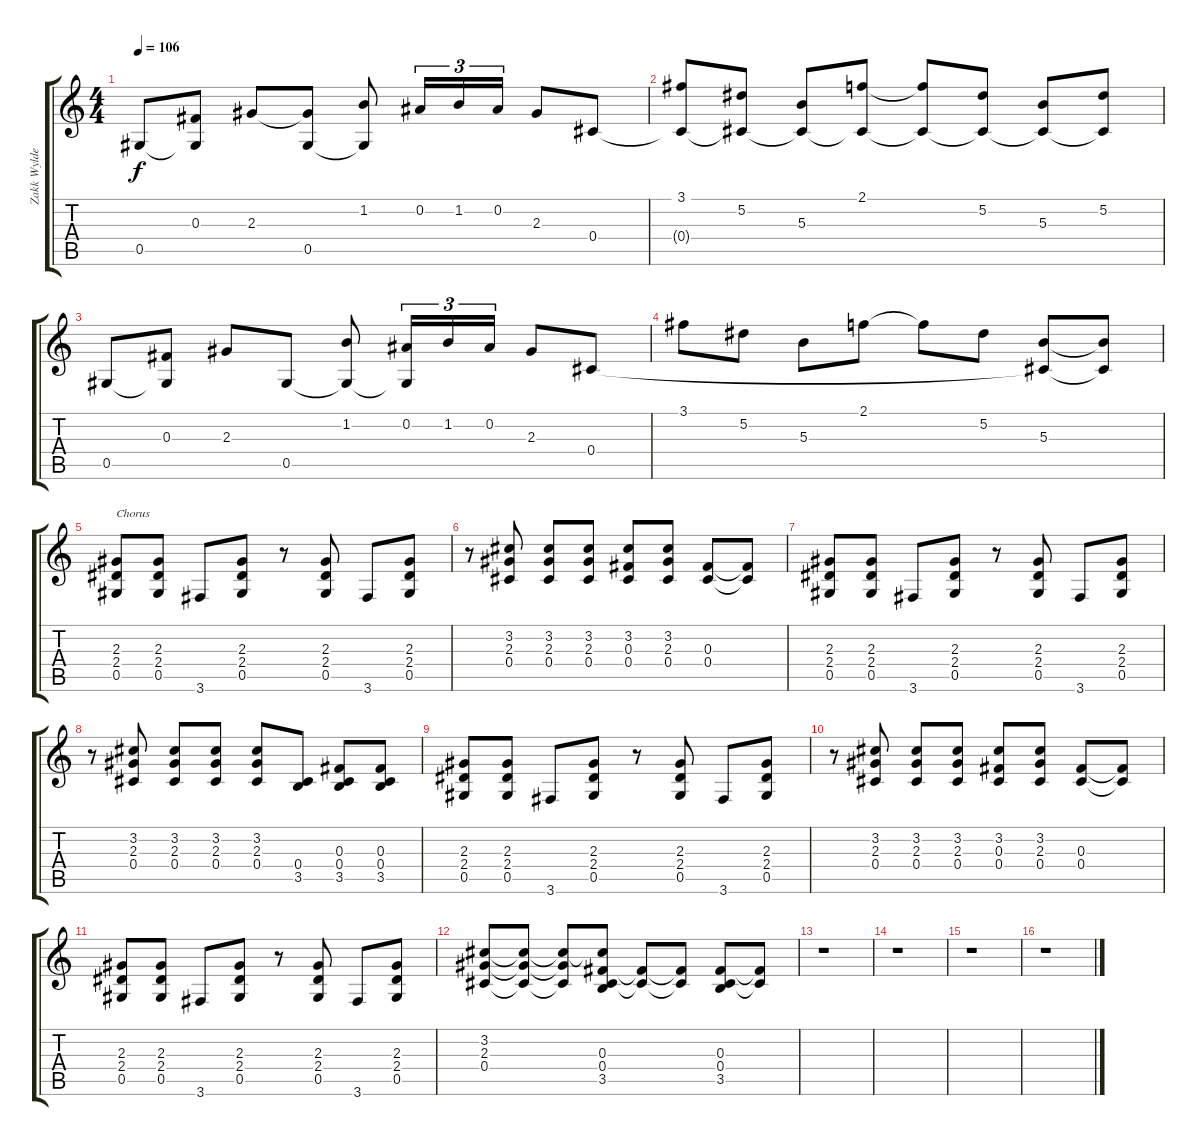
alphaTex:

\track ("Zakk Wylde (Rhythm)" "Zakk Wylde") {instrument acousticguitarsteel}
\staff {score tabs}
\tuning (Eb4 Bb3 Gb3 Db3 Ab2 Eb2) {hide}
\ts (4 4)
\tempo 106
\clef g2
\ks c
0.5.8{dy f} (0.3 0.5{t}).8 2.3.8 (2.3{t} 0.5).8 (1.2 0.5{t}).8 0.2.16{tu (3 2)} 1.2.16{tu (3 2)} 0.2.16{tu (3 2)} 2.3.8 0.4.8 |
(3.1 0.4{t}).8 (5.2 0.4{t}).8 (5.3 0.4{t}).8 (2.1 0.4{t}).8 (2.1{t} 0.4{t}).8 (5.2 0.4{t}).8 (5.3 0.4{t}).8 (5.2 0.4{t}).8 |
0.5.8 (0.3 0.5{t}).8 2.3.8 0.5.8 (1.2 0.5{t}).8 (0.2 0.5{t}).16{tu (3 2)} 1.2.16{tu (3 2)} 0.2.16{tu (3 2)} 2.3.8 0.4.8 |
3.1.8 5.2.8 5.3.8 2.1.8 2.1{t}.8 5.2.8 (5.3 0.4{t}).8 (5.3{t} 0.4{t}).8 |
(2.3 2.4 0.5).8{txt "Chorus"} (2.3 2.4 0.5).8 3.6.8 (2.3 2.4 0.5).8 r.8 (2.3 2.4 0.5).8 3.6.8 (2.3 2.4 0.5).8 |
r.8 (3.2 2.3 0.4).8 (3.2 2.3 0.4).8 (3.2 2.3 0.4).8 (3.2 0.3 0.4).8 (3.2 2.3 0.4).8 (0.3 0.4).8 (0.3{t} 0.4{t}).8 |
(2.3 2.4 0.5).8 (2.3 2.4 0.5).8 3.6.8 (2.3 2.4 0.5).8 r.8 (2.3 2.4 0.5).8 3.6.8 (2.3 2.4 0.5).8 |
r.8 (3.2 2.3 0.4).8 (3.2 2.3 0.4).8 (3.2 2.3 0.4).8 (3.2 2.3 0.4).8 (0.4 3.5).8 (0.3 0.4 3.5).8 (0.3 0.4 3.5).8 |
(2.3 2.4 0.5).8 (2.3 2.4 0.5).8 3.6.8 (2.3 2.4 0.5).8 r.8 (2.3 2.4 0.5).8 3.6.8 (2.3 2.4 0.5).8 |
r.8 (3.2 2.3 0.4).8 (3.2 2.3 0.4).8 (3.2 2.3 0.4).8 (3.2 0.3 0.4).8 (3.2 2.3 0.4).8 (0.3 0.4).8 (0.3{t} 0.4{t}).8 |
(2.3 2.4 0.5).8 (2.3 2.4 0.5).8 3.6.8 (2.3 2.4 0.5).8 r.8 (2.3 2.4 0.5).8 3.6.8 (2.3 2.4 0.5).8 |
(3.2 2.3 0.4).8 (3.2{t} 2.3{t} 0.4{t}).8 (3.2{t} 2.3{t} 0.4{t}).8 (3.2{t} 0.3 0.4 3.5).8 (0.3{t} 0.4{t}).8 (0.3{t} 0.4{t}).8 (0.3 0.4 3.5).8 (0.3{t} 0.4{t}).8 |
r.1 |
r.1 |
r.1 |
r.1
